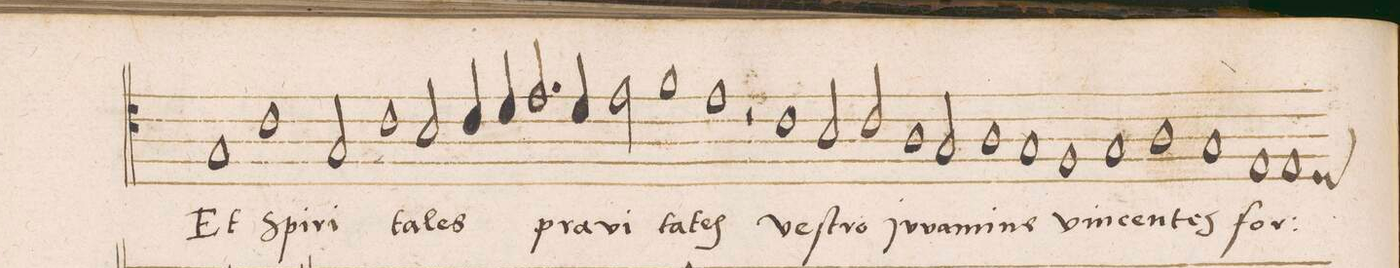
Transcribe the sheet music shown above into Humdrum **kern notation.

**kern	**text
*I"TENOR	*
*clefC4	*
*k[]	*
*met(C|)	*
*M2/1	*
1G	Et
1c	Spi-
=36-	=36-
2G/	-ri-
1c	-ta-
2B/	-les
=37-	=37-
4c/	.
4d/	.
2.e/	pra-
4d/	.
*2\right	*
2e\	-vi-
=38-	=38-
1f	-ta-
1e	-tes
=39-	=39-
2r	.
1c	veſ-
2B/	-tro
=40-	=40-
2c/	iv-
1A	-va-
2G/	-mi-
=41-	=41-
1A	-ne
1G	v-
=42-	=42-
1F	-ni-
1G	-cen-
=43-	=43-
1A	-tes
1G	for-
=44-	=44-
1E	.
*custos:D	*
1E	.
=45-	=45-
*-	*-
